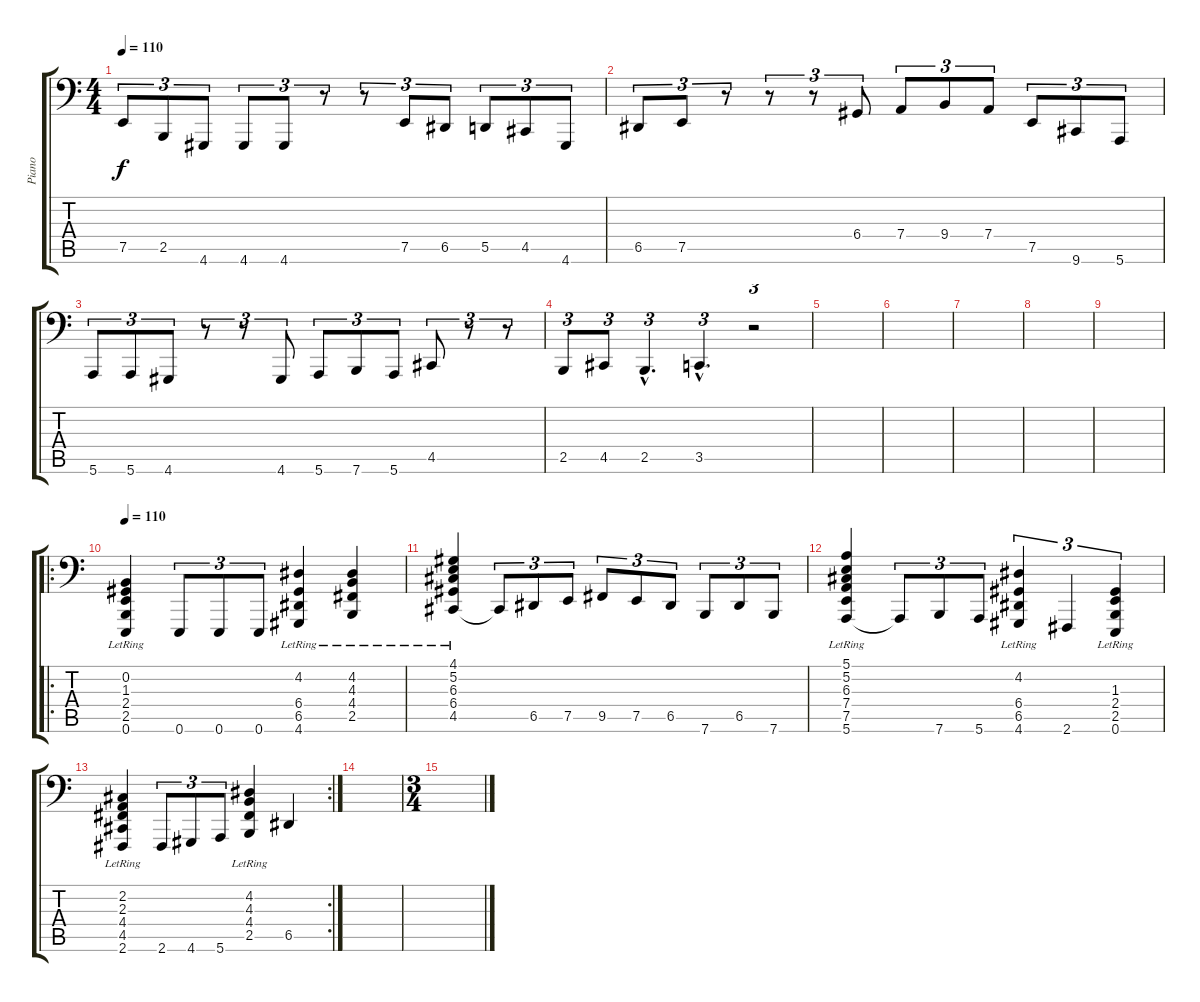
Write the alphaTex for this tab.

\track ("Piano" "Piano") {instrument acousticgrandpiano}
\staff {score tabs}
\tuning (E3 B2 G2 D2 A1 E1) {hide}
\ts (4 4)
\tempo 110
\clef f4
\ks c
7.5.8{tu (3 2) dy f} 2.5.8{tu (3 2)} 4.6.8{tu (3 2)} 4.6.8{tu (3 2)} 4.6.8{tu (3 2)} r.8{tu (3 2)} r.8{tu (3 2)} 7.5.8{tu (3 2)} 6.5.8{tu (3 2)} 5.5.8{tu (3 2)} 4.5.8{tu (3 2)} 4.6.8{tu (3 2)} |
6.5.8{tu (3 2)} 7.5.8{tu (3 2)} r.8{tu (3 2)} r.8{tu (3 2)} r.8{tu (3 2)} 6.4.8{tu (3 2)} 7.4.8{tu (3 2)} 9.4.8{tu (3 2)} 7.4.8{tu (3 2)} 7.5.8{tu (3 2)} 9.6.8{tu (3 2)} 5.6.8{tu (3 2)} |
5.6.8{tu (3 2)} 5.6.8{tu (3 2)} 4.6.8{tu (3 2)} r.8{tu (3 2)} r.8{tu (3 2)} 4.6.8{tu (3 2)} 5.6.8{tu (3 2)} 7.6.8{tu (3 2)} 5.6.8{tu (3 2)} 4.5.8{tu (3 2)} r.8{tu (3 2)} r.8{tu (3 2)} |
2.5.8{tu (3 2)} 4.5.8{tu (3 2)} 2.5{hac}.4{d tu (3 2)} 3.5{hac}.4{d tu (3 2)} r.2{tu (3 2)} |
|
|
|
|
|
\ro
\tempo 110
(0.2{lr} 1.3{lr} 2.4{lr} 2.5{lr} 0.6{lr}).4 0.6.8{tu (3 2)} 0.6.8{tu (3 2)} 0.6.8{tu (3 2)} (4.2{lr} 6.4{lr} 6.5{lr} 4.6{lr}).4 (4.2{lr} 4.3{lr} 4.4{lr} 2.5{lr}).4 |
(4.1{lr} 5.2{lr} 6.3{lr} 6.4{lr} 4.5{lr}).4 4.5{t}.8{tu (3 2)} 6.5.8{tu (3 2)} 7.5.8{tu (3 2)} 9.5.8{tu (3 2)} 7.5.8{tu (3 2)} 6.5.8{tu (3 2)} 7.6.8{tu (3 2)} 6.5.8{tu (3 2)} 7.6.8{tu (3 2)} |
(5.1{lr} 5.2{lr} 6.3{lr} 7.4{lr} 7.5{lr} 5.6).4 5.6{t}.8{tu (3 2)} 7.6.8{tu (3 2)} 5.6.8{tu (3 2)} (4.2{lr} 6.4{lr} 6.5{lr} 4.6{lr}).4{tu (3 2)} 2.6.4{tu (3 2)} (1.3{lr} 2.4{lr} 2.5{lr} 0.6{lr}).4{tu (3 2)} |
\rc 2
(2.2{lr} 2.3{lr} 4.4{lr} 4.5{lr} 2.6{lr}).4 2.6.8{tu (3 2)} 4.6.8{tu (3 2)} 5.6.8{tu (3 2)} (4.2{lr} 4.3{lr} 4.4{lr} 2.5{lr}).4 6.5.4 |
|
\ts (3 4)
